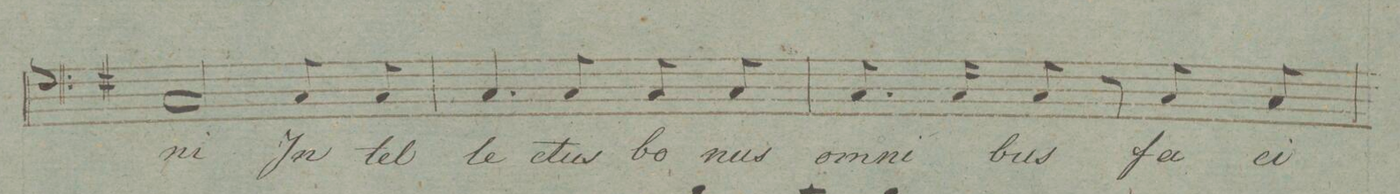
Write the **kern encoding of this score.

**kern	**text	**dynam
*I"Baſso.	*	*
*clefF4	*	*
*k[f#]	*	*
*M3/4	*	*
2C/	-ni	.
8C/	Jn-	.
8C/	-tel-	.
=96	=96	=96
4.C/	-le-	.
8C/	-ctus	.
8C/	bo-	.
8C/	-nus	.
=97	=97	=97
8.C/	o-	.
16C/	-mni-	.
8C/	-bus	.
8r	.	.
8C/	fa-	.
8C/	-ci-	.
=98	=98	=98
*-	*-	*-
